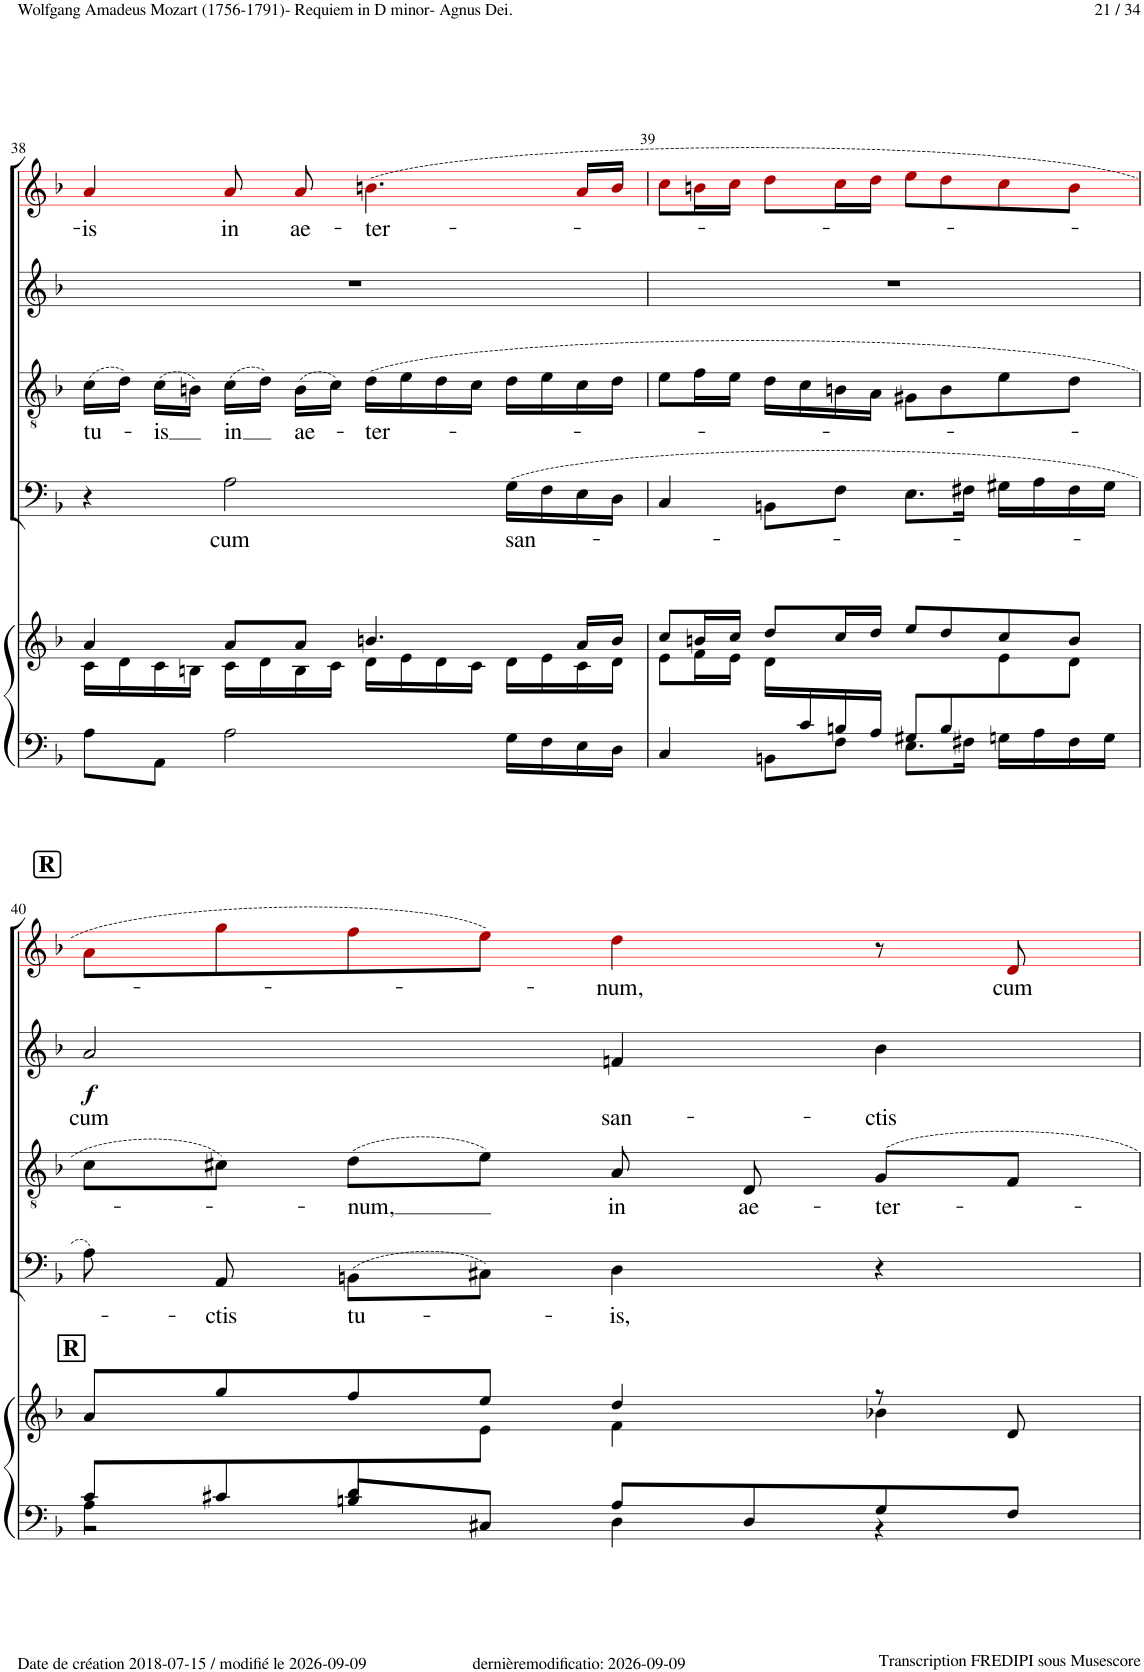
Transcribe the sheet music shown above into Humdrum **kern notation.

**kern	**kern	**kern	**text	**kern	**text	**kern	**text	**dynam	**kern	**text
*part5	*part5	*part4	*part4	*part3	*part3	*part2	*part2	*part2	*part1	*part1
*staff6	*staff5	*staff4	*staff4	*staff3	*staff3	*staff2	*staff2	*staff2	*staff1	*staff1
*I"Piano	*	*I"Bass	*	*I"Tenor	*	*I"Alto	*	*	*I"Soprano	*
*I'Pno	*	*	*	*	*	*	*	*	*	*
!!LO:PB:g=z
*clefF4	*clefG2	*clefF4	*	*clefGv2	*	*clefG2	*	*	*clefG2	*
*	*	*	*	*	*	*	*	*	*ITrd1c2	*
*k[b-]	*k[b-]	*k[b-]	*	*k[b-]	*	*k[b-]	*	*	*k[b-]	*
*M4/4	*M4/4	*M4/4	*	*M4/4	*	*M4/4	*	*	*M4/4	*
*met(c)	*met(c)	*met(c)	*	*met(c)	*	*met(c)	*	*	*met(c)	*
=38	=38	=38	=38	=38	=38	=38	=38	=38	=38	=38
*	*^	*	*	*	*	*	*	*	*	*
!	!	!	!	!	!	!LO:LY:b	!	!	!	!	!LO:LY:b
8A\L	4a/	16c\LL	4r	.	(16c!\LL	tu-	1r	.	.	4a!i/	-is
.	.	16d\	.	.	16d!\JJ)	.	.	.	.	.	.
!	!	!	!	!	!	!LO:LY:b	!	!	!	!	!
8AA\J	.	16c\	.	.	(16c!\LL	-is	.	.	.	.	.
.	.	16Bn\JJ	.	.	16Bn!\JJ)	.	.	.	.	.	.
!	!	!	!	!LO:LY:b	!	!LO:LY:b	!	!	!	!	!LO:LY:b
2A\	8a/L	16c\LL	2A!\	cum	(16c!\LL	in	.	.	.	8a!i/	in
.	.	16d\	.	.	16d!\JJ)	.	.	.	.	.	.
!	!	!	!	!	!	!LO:LY:b	!	!	!	!	!LO:LY:b
.	8a/J	16B\	.	.	(16B!\LL	ae-	.	.	.	8a!i/	ae-
.	.	16c\JJ	.	.	16c!\JJ)	.	.	.	.	.	.
!	!	!	!	!	!	!LO:LY:b	!	!	!	!	!LO:LY:b
.	4.bn/	16d\LL	.	.	(16d!\LL	-ter-	.	.	.	(4.bn!i\	-ter-
.	.	16e\	.	.	16e!\	.	.	.	.	.	.
.	.	16d\	.	.	16d!\	.	.	.	.	.	.
.	.	16c\JJ	.	.	16c!\JJ	.	.	.	.	.	.
!	!	!	!	!LO:LY:b	!	!	!	!	!	!	!
16G\LL	.	16d\LL	(16G!\LL	san-	16d!\LL	.	.	.	.	.	.
16F\	.	16e\	16F!\	.	16e!\	.	.	.	.	.	.
16E\	16a/LL	16c\	16E!\	.	16c!\	.	.	.	.	16a!i/LL	.
16D\JJ	16b/JJ	16d\JJ	16D!\JJ	.	16d!\JJ	.	.	.	.	16b!i/JJ	.
=39	=39	=39	=39	=39	=39	=39	=39	=39	=39	=39	=39
*^	*	*	*	*	*	*	*	*	*	*	*
16ryy	4C/	8cc/L	8e\L	4C!/	.	8e!\L	.	1r	.	.	8cc!i\L	.
.	.	16bn/L	16f\L	.	.	16f!\L	.	.	.	.	16bn!i\L	.
.	.	16cc/JJ	16e\JJ	.	.	16e!\JJ	.	.	.	.	16cc!i\JJ	.
.	8BBn\L	8dd/L	16d\LL	8BBn!\L	.	16d!\LL	.	.	.	.	8dd!i\L	.
16c/	.	.	4..ryy	.	.	16c!\	.	.	.	.	.	.
16Bn/	8F\J	16cc/L	.	8F!\J	.	16Bn!\	.	.	.	.	16cc!i\L	.
16A/JJ	.	16dd/JJ	.	.	.	16A!\JJ	.	.	.	.	16dd!i\JJ	.
8G#X/L	8.E\L	8ee/L	.	8.E!\L	.	8G#X!\L	.	.	.	.	8ee!i\L	.
8B/	.	8dd/	.	.	.	8B!\	.	.	.	.	8dd!i\	.
.	16F#X\Jk	.	.	16F#X!\Jk	.	.	.	.	.	.	.	.
4ryy	16Gn\LL	8cc/	8e\	16G#X!\LL	.	8e!\	.	.	.	.	8cc!i\	.
.	16A\	.	.	16A!\	.	.	.	.	.	.	.	.
.	16F#\	8b/J	8d\J	16F#!\	.	8d!\J	.	.	.	.	8b!i\J	.
.	16G\JJ	.	.	16G#!\JJ	.	.	.	.	.	.	.	.
!!LO:LB:g=z
=40	=40	=40	=40	=40	=40	=40	=40	=40	=40	=40	=40	=40
*	*^	*	*	*	*	*	*	*	*	*	*	*
!	!	!	!LO:TX:a:B:t=R	!	!	!	!	!	!	!	!	!	!
!	!	!	!	!	!	!	!	!	!	!LO:LY:b	!LO:DY:b	!	!
8c/L	4A\	2r	8a/L	4.ryy	8A!\)	.	8c!\L	.	2a!/	cum	f	8a!i\L	.
!	!	!	!	!	!	!LO:LY:b	!	!	!	!	!	!	!
8c#X/	.	.	8gg/	.	8AA!/	-ctis	8c#X!\J)	.	.	.	.	8gg!i\	.
!	!	!	!	!	!	!LO:LY:b	!	!LO:LY:b	!	!	!	!	!
8d/	8Bn/L	.	8ff/	.	(8BBn!\L	tu-	(8d!\L	-num,	.	.	.	8ff!i\	.
2ryy	8C#X/J	.	8ee/J	8e\J	8C#X!\J)	.	8e!\J)	.	.	.	.	8ee!i\J)	.
!	!	!	!	!	!	!LO:LY:b	!	!LO:LY:b	!	!LO:LY:b	!	!	!LO:LY:b
.	8A/L	4D\	4dd/	4f\	4D!\	-is,	8A!/	in	4fn!/	san-	.	4dd!i\	-num,
!	!	!	!	!	!	!	!	!LO:LY:b	!	!	!	!	!
.	8D/	.	.	.	.	.	8D!/	ae-	.	.	.	.	.
!	!	!	!	!	!	!	!	!LO:LY:b	!	!LO:LY:b	!	!	!
.	8G/	4r	8r	4b-X\	4r	.	8G!/L	-ter-	4b-!\	-ctis	.	8r	.
!	!	!	!	!	!	!	!	!	!	!	!	!	!LO:LY:b
8ryy	8F/J	.	8d/	.	.	.	8F!/J	.	.	.	.	8d!i/	cum
*v	*v	*v	*	*	*	*	*	*	*	*	*	*	*
*	*v	*v	*	*	*	*	*	*	*	*	*
=	=	=	=	=	=	=	=	=	=	=
*-	*-	*-	*-	*-	*-	*-	*-	*-	*-	*-
